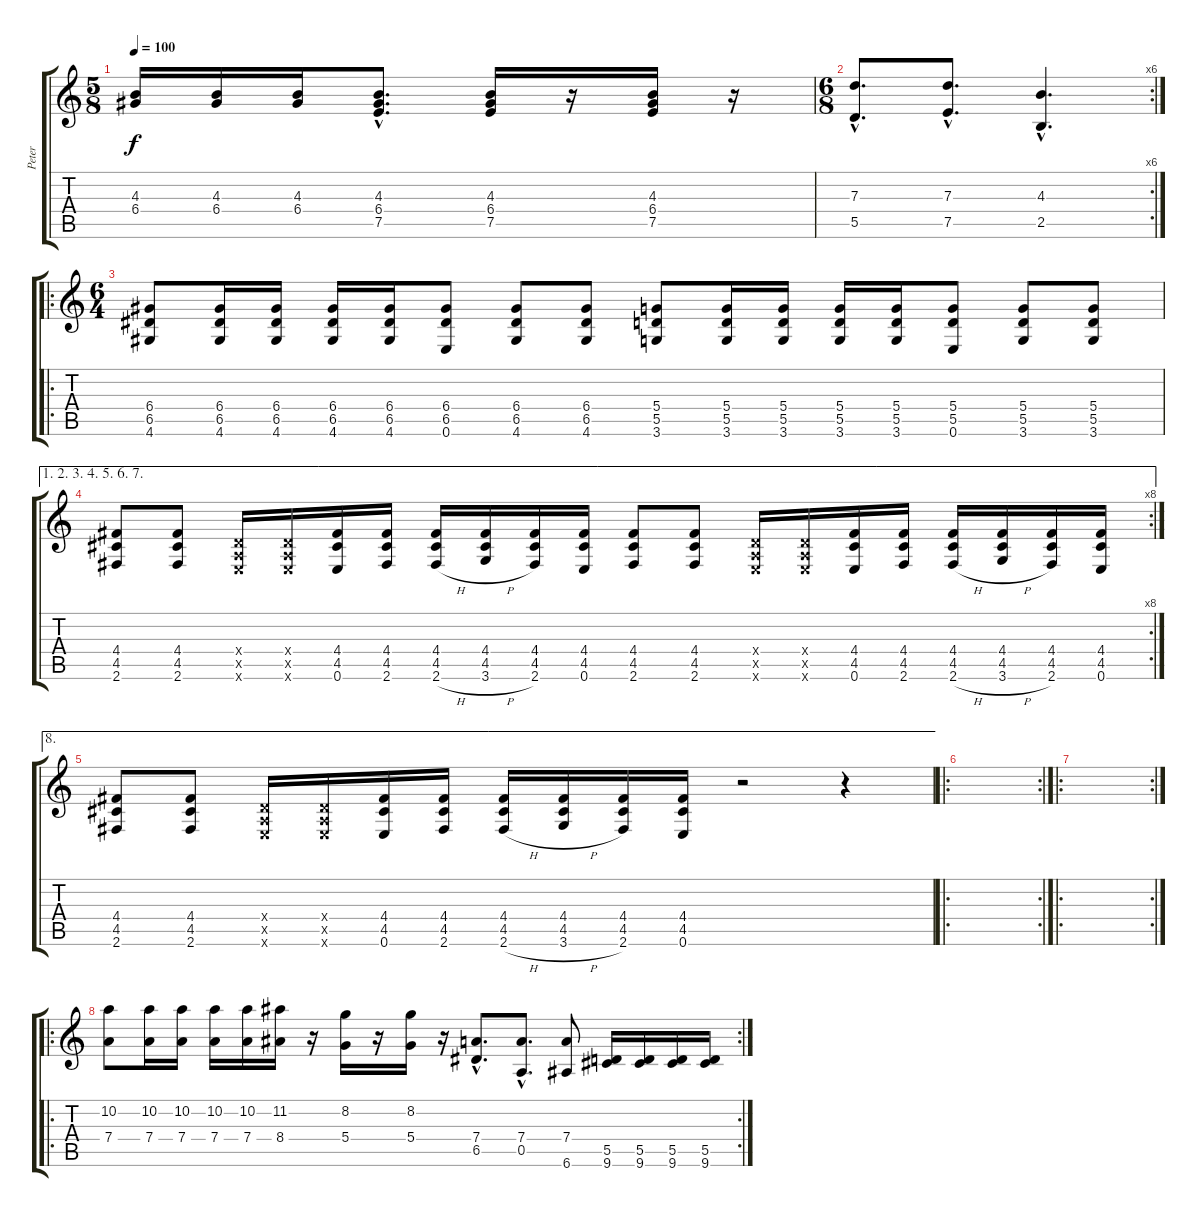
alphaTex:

\track ("Peter" "Peter") {instrument distortionguitar}
\staff {score tabs}
\tuning (E4 B3 G3 D3 A2 E2) {hide}
\ts (5 8)
\tempo 100
\clef g2
\ks c
(4.3 6.4).16{dy f} (4.3 6.4).16 (4.3 6.4).16 (4.3{hac} 6.4{hac} 7.5{hac}).8{d} (4.3 6.4 7.5).16 r.16 (4.3 6.4 7.5).16 r.16 |
\rc 6
\ts (6 8)
(7.3{hac} 5.5{hac}).8{d} (7.3{hac} 7.5{hac}).8{d} (4.3{hac} 2.5{hac}).4{d} |
\ro
\ts (6 4)
(6.4 6.5 4.6).8 (6.4 6.5 4.6).16 (6.4 6.5 4.6).16 (6.4 6.5 4.6).16 (6.4 6.5 4.6).16 (6.4 6.5 0.6).8 (6.4 6.5 4.6).8 (6.4 6.5 4.6).8 (5.4 5.5 3.6).8 (5.4 5.5 3.6).16 (5.4 5.5 3.6).16 (5.4 5.5 3.6).16 (5.4 5.5 3.6).16 (5.4 5.5 0.6).8 (5.4 5.5 3.6).8 (5.4 5.5 3.6).8 |
\ae (1 2 3 4 5 6 7)
\rc 8
(4.4 4.5 2.6).8 (4.4 4.5 2.6).8 (0.4{x} 0.5{x} 0.6{x}).16 (0.4{x} 0.5{x} 0.6{x}).16 (4.4 4.5 0.6).16 (4.4 4.5 2.6).16 (4.4 4.5 2.6{h}).16 (4.4 4.5 3.6{h}).16 (4.4 4.5 2.6).16 (4.4 4.5 0.6).16 (4.4 4.5 2.6).8 (4.4 4.5 2.6).8 (0.4{x} 0.5{x} 0.6{x}).16 (0.4{x} 0.5{x} 0.6{x}).16 (4.4 4.5 0.6).16 (4.4 4.5 2.6).16 (4.4 4.5 2.6{h}).16 (4.4 4.5 3.6{h}).16 (4.4 4.5 2.6).16 (4.4 4.5 0.6).16 |
\ae 8
(4.4 4.5 2.6).8 (4.4 4.5 2.6).8 (0.4{x} 0.5{x} 0.6{x}).16 (0.4{x} 0.5{x} 0.6{x}).16 (4.4 4.5 0.6).16 (4.4 4.5 2.6).16 (4.4 4.5 2.6{h}).16 (4.4 4.5 3.6{h}).16 (4.4 4.5 2.6).16 (4.4 4.5 0.6).16 r.2 r.4 |
\ro
\rc 2
|
\ro
\rc 2
|
\ro
\rc 2
(10.2 7.4).8 (10.2 7.4).16 (10.2 7.4).16 (10.2 7.4).16 (10.2 7.4).16 (11.2 8.4).16 r.16 (8.2 5.4).16 r.16 (8.2 5.4).16 r.16 (7.4{hac} 6.5{hac}).8{d} (7.4{hac} 0.5{hac}).8{d} (7.4 6.6).8 (5.5 9.6).16 (5.5 9.6).16 (5.5 9.6).16 (5.5 9.6).16
